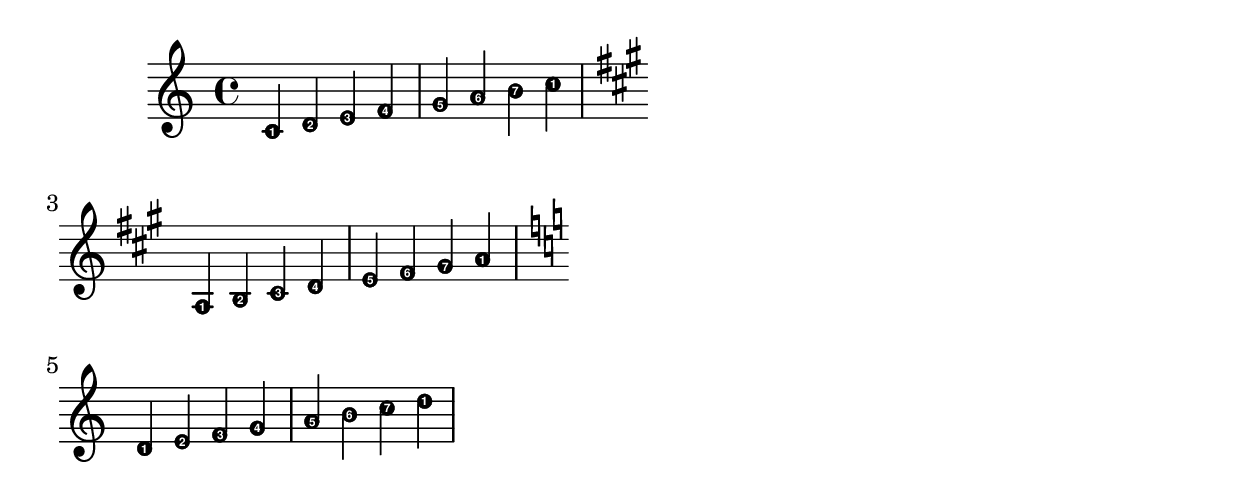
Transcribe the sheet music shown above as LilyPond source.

% DO NOT EDIT this file manually; it is automatically
% generated from Documentation/snippets/new
% Make any changes in Documentation/snippets/new/
% and then run scripts/auxiliar/makelsr.py
%
% This file is in the public domain.
%% Note: this file works from version 2.14.0
\version "2.14.0"

\header {
%% Translation of GIT committish: 8b93de6ce951b7b14bc7818f31019524295b990f
  texidoces = "

Las cabezas de nota de notación fácil utilizan la propiedad
@code{note-names} del objeto @code{NoteHead} para determinar lo que
aparece dentro de la cabeza.  Mediante la sobreescritura de esta
propiedad, es posible imprimir números que representen el grado de la
escala.

Se puede crear un grabador simple que haga esto para la cabeza de cada
nota que ve.

"

  doctitlees = "Números como notas de notación fácil"

%% Translation of GIT committish: d9d1da30361a0bcaea1ae058eb1bc8dd3a5b2e4c
  texidocfr = "
En mode « easy play », les têtes de note utilisent la propriété
@code{note-names} attachée à l'objet @code{NoteHead} pour déterminer ce
qui apparaîtra dans la tête.  Intervenir sur cette propriété permet
d'imprimer un chiffre correspondant au degré dans la gamme.

La création d'un graveur dédié permet de traiter toutes les notes.
"

  doctitlefr = "Easy play -- chiffre en lieu et place des lettres"

  lsrtags = "pitches"
  texidoc = "
Easy notation note heads use the @code{note-names} property
of the @code{NoteHead} object to determine what appears inside
the note head.  By overriding this property, it is possible
to print numbers representing the scale-degree.

A simple engraver can be created to do this for every note head
object it sees.
"
  doctitle = "Numbers as easy note heads"
} % begin verbatim


#(define Ez_numbers_engraver
   (list
    (cons 'acknowledgers
          (list
           (cons 'note-head-interface
                 (lambda (engraver grob source-engraver)
                   (let* ((context (ly:translator-context engraver))
                          (tonic-pitch (ly:context-property context 'tonic))
                          (tonic-name (ly:pitch-notename tonic-pitch))
                          (grob-pitch
                           (ly:event-property (event-cause grob) 'pitch))
                          (grob-name (ly:pitch-notename grob-pitch))
                          (delta (modulo (- grob-name tonic-name) 7))
                          (note-names
                           (make-vector 7 (number->string (1+ delta)))))
                     (ly:grob-set-property! grob 'note-names note-names))))))))

#(set-global-staff-size 26)

\layout {
  ragged-right = ##t
  \context {
    \Voice
    \consists \Ez_numbers_engraver
  }
}

\relative c' {
  \easyHeadsOn
  c4 d e f
  g4 a b c \break

  \key a \major
  a,4 b cis d
  e4 fis gis a \break

  \key d \dorian
  d,4 e f g
  a4 b c d
}
